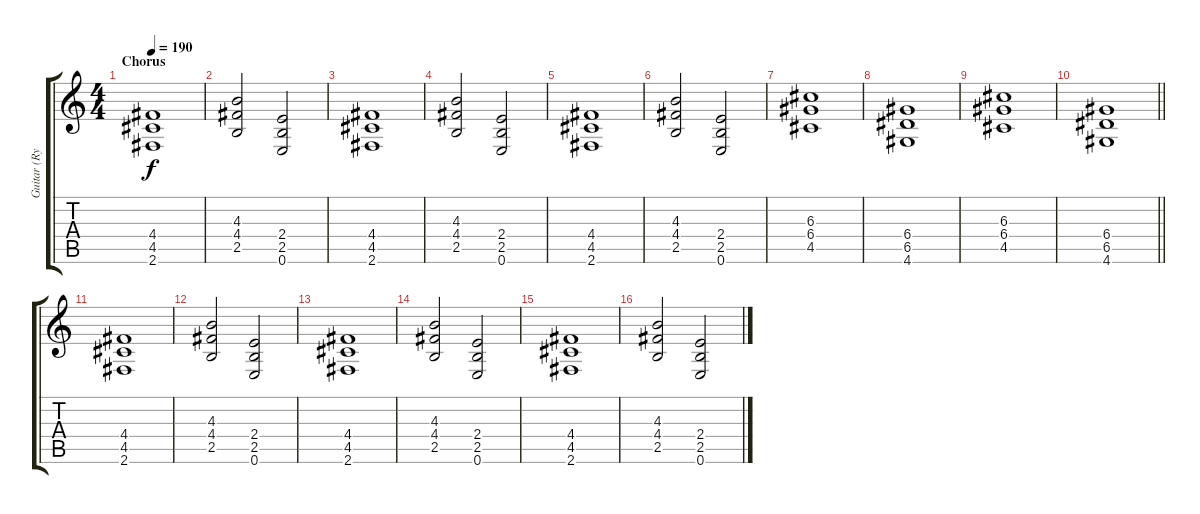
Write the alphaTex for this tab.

\track ("Guitar (Rythm)" "Guitar (Ry") {instrument distortionguitar}
\staff {score tabs}
\tuning (E4 B3 G3 D3 A2 E2) {hide}
\ts (4 4)
\section ("" "Chorus")
\tempo 190
\clef g2
\ks c
(4.4 4.5 2.6).1{dy f} |
(4.3 4.4 2.5).2 (2.4 2.5 0.6).2 |
(4.4 4.5 2.6).1 |
(4.3 4.4 2.5).2 (2.4 2.5 0.6).2 |
(4.4 4.5 2.6).1 |
(4.3 4.4 2.5).2 (2.4 2.5 0.6).2 |
(6.3 6.4 4.5).1 |
(6.4 6.5 4.6).1 |
(6.3 6.4 4.5).1 |
\barLineRight lightlight
(6.4 6.5 4.6).1 |
(4.4 4.5 2.6).1 |
(4.3 4.4 2.5).2 (2.4 2.5 0.6).2 |
(4.4 4.5 2.6).1 |
(4.3 4.4 2.5).2 (2.4 2.5 0.6).2 |
(4.4 4.5 2.6).1 |
(4.3 4.4 2.5).2 (2.4 2.5 0.6).2
